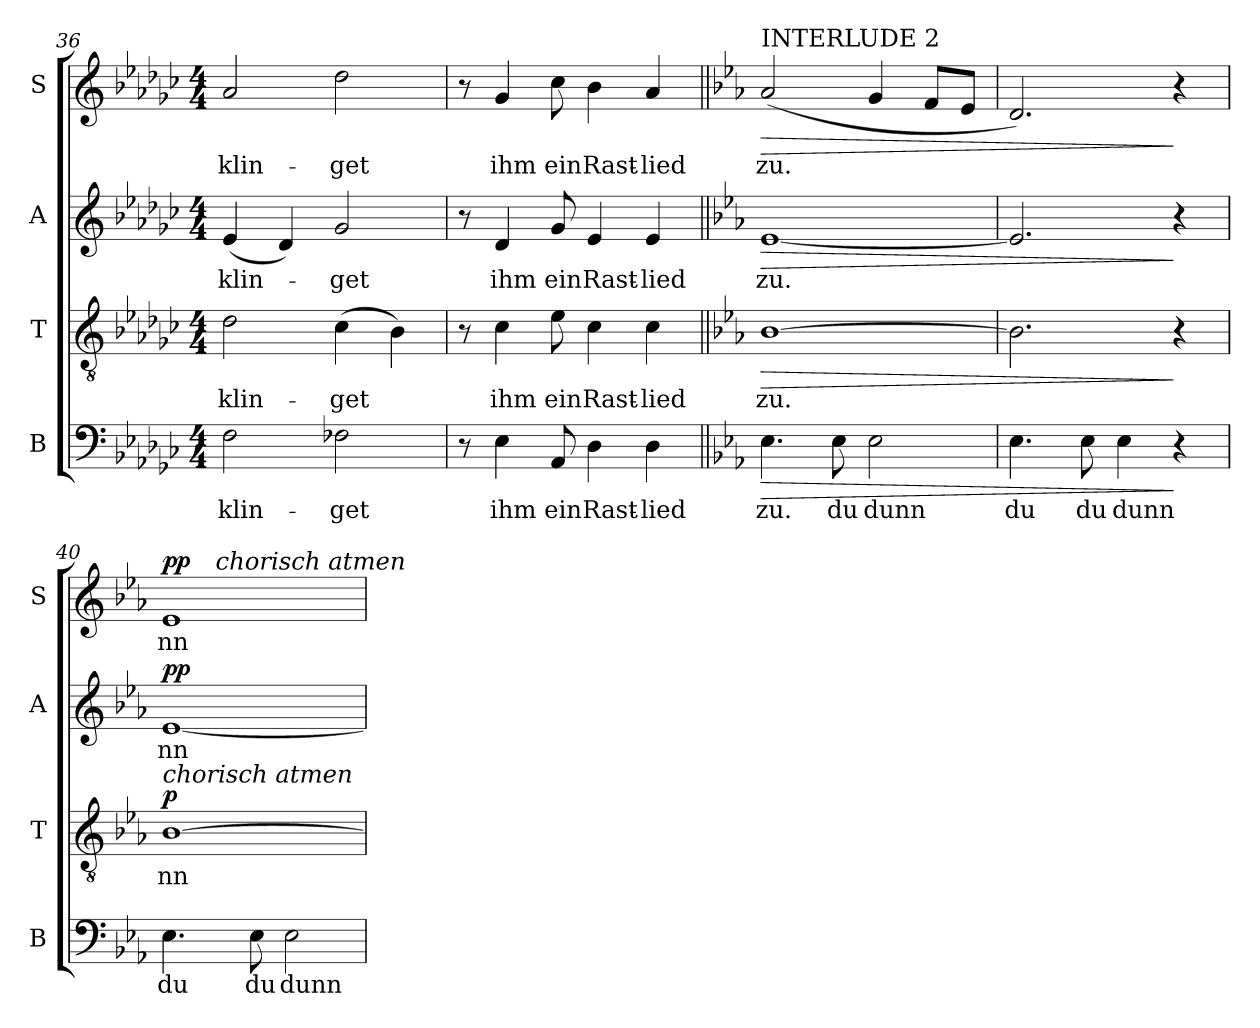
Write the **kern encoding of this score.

**kern	**text	**dynam	**kern	**text	**dynam	**kern	**text	**dynam	**kern	**text	**dynam
*part4	*part4	*part4	*part3	*part3	*part3	*part2	*part2	*part2	*part1	*part1	*part1
*staff4	*staff4	*staff4	*staff3	*staff3	*staff3	*staff2	*staff2	*staff2	*staff1	*staff1	*staff1
*I"B	*	*	*I"T	*	*	*I"A	*	*	*I"S	*	*
*I'B	*	*	*I'T	*	*	*I'A	*	*	*I'S	*	*
*clefF4	*	*	*clefGv2	*	*	*clefG2	*	*	*clefG2	*	*
*	*	*	*ITrd7c12	*	*	*	*	*	*	*	*
*k[b-e-a-d-g-c-]	*	*	*k[b-e-a-d-g-c-]	*	*	*k[b-e-a-d-g-c-]	*	*	*k[b-e-a-d-g-c-]	*	*
*G-:	*	*	*G-:	*	*	*G-:	*	*	*G-:	*	*
*M4/4	*	*	*M4/4	*	*	*M4/4	*	*	*M4/4	*	*
=36	=36	=36	=36	=36	=36	=36	=36	=36	=36	=36	=36
!	!LO:LY:b:color=#000000	!	!	!	!	!	!	!	!	!	!
!	!	!	!	!LO:LY:b:color=#000000	!	!	!	!	!	!	!
!	!	!	!	!	!	!	!LO:LY:b:color=#000000	!	!	!	!
!	!	!	!	!	!	!	!	!	!	!LO:LY:b:color=#000000	!
2Fi\	klin-	.	2D-i\	klin-	.	(4e-i/	klin-	.	2a-i/	klin-	.
.	.	.	.	.	.	4d-i/)	.	.	.	.	.
!	!LO:LY:b:color=#000000	!	!	!	!	!	!	!	!	!	!
!	!	!	!	!LO:LY:b:color=#000000	!	!	!	!	!	!	!
!	!	!	!	!	!	!	!LO:LY:b:color=#000000	!	!	!	!
!	!	!	!	!	!	!	!	!	!	!LO:LY:b:color=#000000	!
2F-Xi\	-get	.	(4C-i\	-get	.	2g-i/	-get	.	2dd-i\	-get	.
.	.	.	4BB-i\)	.	.	.	.	.	.	.	.
=37	=37	=37	=37	=37	=37	=37	=37	=37	=37	=37	=37
8r	.	.	8r	.	.	8r	.	.	8r	.	.
!	!LO:LY:b:color=#000000	!	!	!	!	!	!	!	!	!	!
!	!	!	!	!LO:LY:b:color=#000000	!	!	!	!	!	!	!
!	!	!	!	!	!	!	!LO:LY:b:color=#000000	!	!	!	!
!	!	!	!	!	!	!	!	!	!	!LO:LY:b:color=#000000	!
4E-i\	ihm	.	4C-i\	ihm	.	4d-i/	ihm	.	4g-i/	ihm	.
!	!LO:LY:b:color=#000000	!	!	!	!	!	!	!	!	!	!
!	!	!	!	!LO:LY:b:color=#000000	!	!	!	!	!	!	!
!	!	!	!	!	!	!	!LO:LY:b:color=#000000	!	!	!	!
!	!	!	!	!	!	!	!	!	!	!LO:LY:b:color=#000000	!
8AA-i/	ein	.	8E-i\	ein	.	8g-i/	ein	.	8cc-i\	ein	.
!	!LO:LY:b:color=#000000	!	!	!	!	!	!	!	!	!	!
!	!	!	!	!LO:LY:b:color=#000000	!	!	!	!	!	!	!
!	!	!	!	!	!	!	!LO:LY:b:color=#000000	!	!	!	!
!	!	!	!	!	!	!	!	!	!	!LO:LY:b:color=#000000	!
4D-i\	Rast-	.	4C-i\	Rast-	.	4e-i/	Rast-	.	4b-i\	Rast-	.
!	!LO:LY:b:color=#000000	!	!	!	!	!	!	!	!	!	!
!	!	!	!	!LO:LY:b:color=#000000	!	!	!	!	!	!	!
!	!	!	!	!	!	!	!LO:LY:b:color=#000000	!	!	!	!
!	!	!	!	!	!	!	!	!	!	!LO:LY:b:color=#000000	!
4D-i\	-lied	.	4C-i\	-lied	.	4e-i/	-lied	.	4a-i/	-lied	.
!!LO:LB:g=z
=38||	=38||	=38||	=38||	=38||	=38||	=38||	=38||	=38||	=38||	=38||	=38||
*k[b-e-a-]	*	*	*k[b-e-a-]	*	*	*k[b-e-a-]	*	*	*k[b-e-a-]	*	*
*E-:	*	*	*E-:	*	*	*E-:	*	*	*E-:	*	*
!	!LO:LY:b:color=#000000	!LO:HP:b	!	!	!	!	!	!	!	!	!
!	!	!	!	!LO:LY:b:color=#000000	!LO:HP:b	!	!	!	!	!	!
!	!	!	!	!	!	!	!LO:LY:b:color=#000000	!LO:HP:b	!	!	!
!	!	!	!	!	!	!	!	!	!LO:TX:a:t=INTERLUDE 2	!	!
!	!	!	!	!	!	!	!	!	!	!LO:LY:b:color=#000000	!LO:HP:b
4.E-i\	zu.	>	[>1BB-i	zu.	>	[<1e-i	zu.	>	(2a-i/	zu.	>
!	!LO:LY:b:color=#000000	!	!	!	!	!	!	!	!	!	!
8E-i\	du	.	.	.	.	.	.	.	.	.	.
!	!LO:LY:b:color=#000000	!	!	!	!	!	!	!	!	!	!
2E-i\	dunn	.	.	.	.	.	.	.	4gi/	.	.
.	.	.	.	.	.	.	.	.	8fi/L	.	.
.	.	.	.	.	.	.	.	.	8e-i/J	.	.
=39	=39	=39	=39	=39	=39	=39	=39	=39	=39	=39	=39
!	!LO:LY:b:color=#000000	!	!	!	!	!	!	!	!	!	!
4.E-i\	du	.	2.BB-i\]	.	.	2.e-i/]	.	.	2.di/)	.	.
!	!LO:LY:b:color=#000000	!	!	!	!	!	!	!	!	!	!
8E-i\	du	.	.	.	.	.	.	.	.	.	.
!	!LO:LY:b:color=#000000	!	!	!	!	!	!	!	!	!	!
4E-i\	dunn	.	.	.	.	.	.	.	.	.	.
4r	.	]	4r	.	]	4r	.	]	4r	.	]
=40	=40	=40	=40	=40	=40	=40	=40	=40	=40	=40	=40
!	!LO:LY:b:color=#000000	!	!	!	!	!	!	!	!	!	!
!	!	!	!	!LO:LY:b:color=#000000	!	!	!	!	!	!	!
!	!	!	!	!	!	!	!LO:LY:b:color=#000000	!	!	!	!
!	!	!	!LO:TX:a:i:t=chorisch atmen	!	!	!	!	!	!	!	!
!	!	!	!	!	!	!	!	!	!	!LO:LY:b:color=#000000	!
*	*	*	*	*	*	*	*	*	*^	*	*
4.E-i\	du	.	[>1BB-i	nn	p	[<1e-i	nn	pp	1e-i	4ryy	nn	pp
!	!	!	!	!	!	!	!	!	!	!LO:TX:a:i:t=chorisch atmen	!	!
.	.	.	.	.	.	.	.	.	.	2.ryy	.	.
!	!LO:LY:b:color=#000000	!	!	!	!	!	!	!	!	!	!	!
8E-i\	du	.	.	.	.	.	.	.	.	.	.	.
!	!LO:LY:b:color=#000000	!	!	!	!	!	!	!	!	!	!	!
2E-i\	dunn	.	.	.	.	.	.	.	.	.	.	.
*	*	*	*	*	*	*	*	*	*v	*v	*	*
=	=	=	=	=	=	=	=	=	=	=	=
*-	*-	*-	*-	*-	*-	*-	*-	*-	*-	*-	*-
